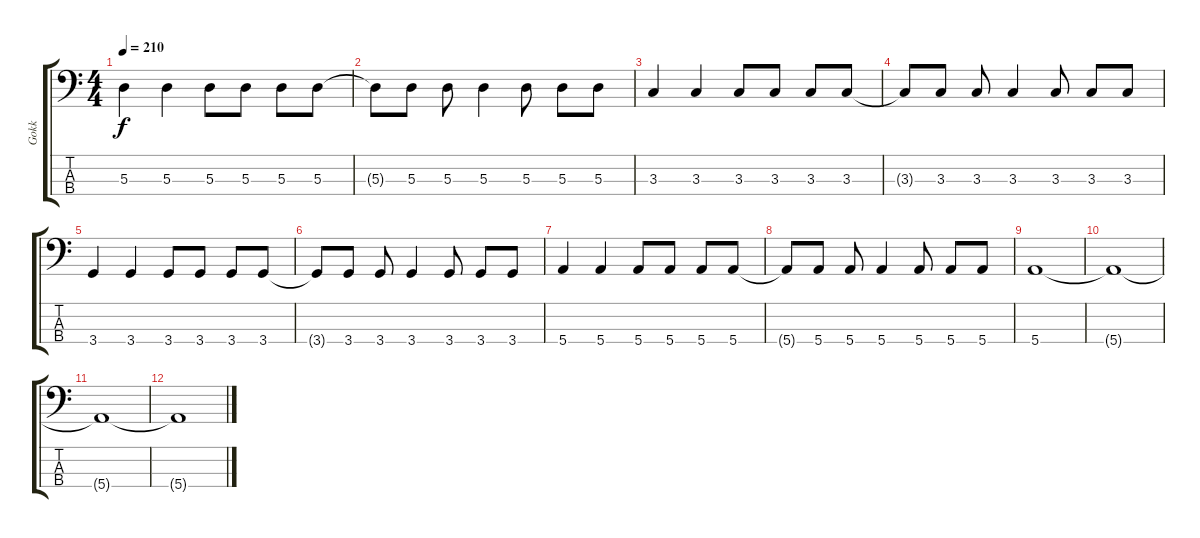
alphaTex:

\track ("Gokk" "Gokk") {instrument acousticguitarsteel}
\staff {score tabs}
\tuning (G2 D2 A1 E1) {hide}
\ts (4 4)
\tempo 210
\clef f4
\ks c
5.3.4{dy f} 5.3.4 5.3.8 5.3.8 5.3.8 5.3.8 |
5.3{t}.8 5.3.8 5.3.8 5.3.4 5.3.8 5.3.8 5.3.8 |
3.3.4 3.3.4 3.3.8 3.3.8 3.3.8 3.3.8 |
3.3{t}.8 3.3.8 3.3.8 3.3.4 3.3.8 3.3.8 3.3.8 |
3.4.4 3.4.4 3.4.8 3.4.8 3.4.8 3.4.8 |
3.4{t}.8 3.4.8 3.4.8 3.4.4 3.4.8 3.4.8 3.4.8 |
5.4.4 5.4.4 5.4.8 5.4.8 5.4.8 5.4.8 |
5.4{t}.8 5.4.8 5.4.8 5.4.4 5.4.8 5.4.8 5.4.8 |
5.4.1 |
5.4{t}.1 |
5.4{t}.1 |
5.4{t}.1
